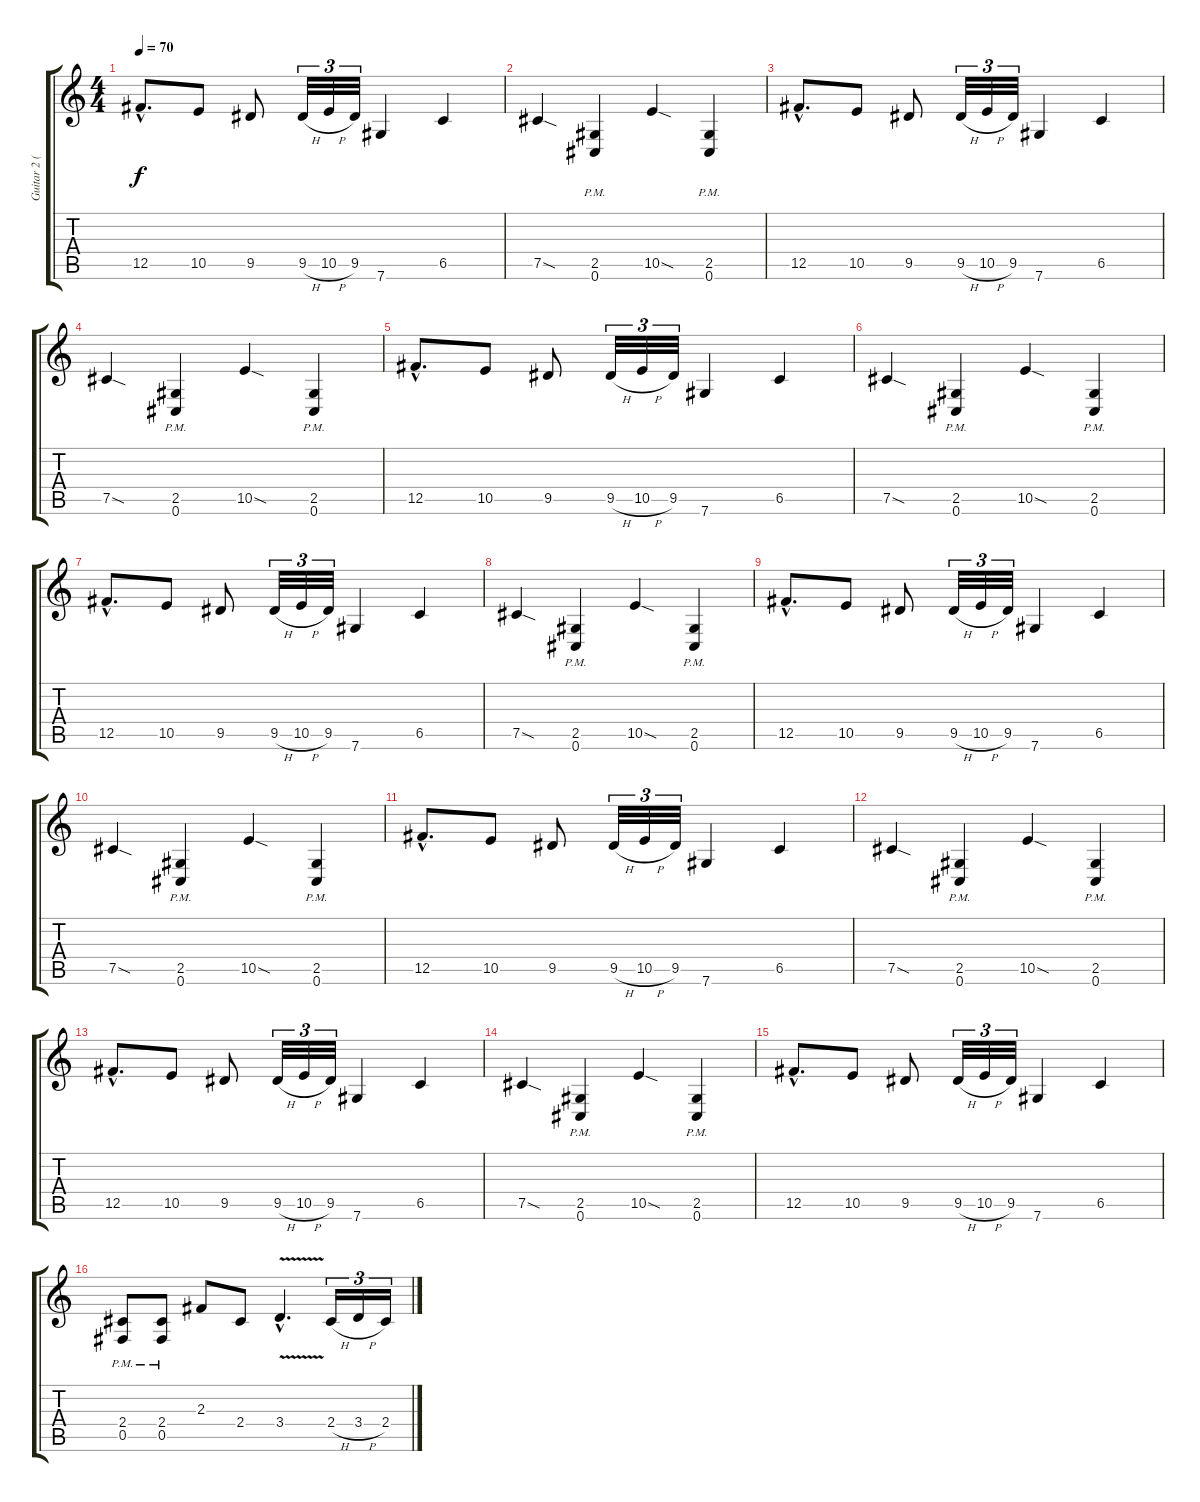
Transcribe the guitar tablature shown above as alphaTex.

\track ("Guitar 2 (Distortion)" "Guitar 2 (") {instrument distortionguitar}
\staff {score tabs}
\tuning (Db4 Ab3 E3 B2 Gb2 Db2) {hide}
\ts (4 4)
\tempo 70
\clef g2
\ks c
12.5{hac}.8{d dy f} 10.5.8 9.5.8 9.5{h}.32{tu (3 2)} 10.5{h}.32{tu (3 2)} 9.5.32{tu (3 2)} 7.6.4 6.5.4 |
7.5{sod}.4 (2.5{pm} 0.6{pm}).4 10.5{sod}.4 (2.5{pm} 0.6{pm}).4 |
12.5{hac}.8{d} 10.5.8 9.5.8 9.5{h}.32{tu (3 2)} 10.5{h}.32{tu (3 2)} 9.5.32{tu (3 2)} 7.6.4 6.5.4 |
7.5{sod}.4 (2.5{pm} 0.6{pm}).4 10.5{sod}.4 (2.5{pm} 0.6{pm}).4 |
12.5{hac}.8{d} 10.5.8 9.5.8 9.5{h}.32{tu (3 2)} 10.5{h}.32{tu (3 2)} 9.5.32{tu (3 2)} 7.6.4 6.5.4 |
7.5{sod}.4 (2.5{pm} 0.6{pm}).4 10.5{sod}.4 (2.5{pm} 0.6{pm}).4 |
12.5{hac}.8{d} 10.5.8 9.5.8 9.5{h}.32{tu (3 2)} 10.5{h}.32{tu (3 2)} 9.5.32{tu (3 2)} 7.6.4 6.5.4 |
7.5{sod}.4 (2.5{pm} 0.6{pm}).4 10.5{sod}.4 (2.5{pm} 0.6{pm}).4 |
12.5{hac}.8{d} 10.5.8 9.5.8 9.5{h}.32{tu (3 2)} 10.5{h}.32{tu (3 2)} 9.5.32{tu (3 2)} 7.6.4 6.5.4 |
7.5{sod}.4 (2.5{pm} 0.6{pm}).4 10.5{sod}.4 (2.5{pm} 0.6{pm}).4 |
12.5{hac}.8{d} 10.5.8 9.5.8 9.5{h}.32{tu (3 2)} 10.5{h}.32{tu (3 2)} 9.5.32{tu (3 2)} 7.6.4 6.5.4 |
7.5{sod}.4 (2.5{pm} 0.6{pm}).4 10.5{sod}.4 (2.5{pm} 0.6{pm}).4 |
12.5{hac}.8{d} 10.5.8 9.5.8 9.5{h}.32{tu (3 2)} 10.5{h}.32{tu (3 2)} 9.5.32{tu (3 2)} 7.6.4 6.5.4 |
7.5{sod}.4 (2.5{pm} 0.6{pm}).4 10.5{sod}.4 (2.5{pm} 0.6{pm}).4 |
12.5{hac}.8{d} 10.5.8 9.5.8 9.5{h}.32{tu (3 2)} 10.5{h}.32{tu (3 2)} 9.5.32{tu (3 2)} 7.6.4 6.5.4 |
(2.4{pm} 0.5{pm}).8 (2.4{pm} 0.5{pm}).8 2.3.8 2.4.8 3.4{v hac}.4{d} 2.4{h}.16{tu (3 2)} 3.4{h}.16{tu (3 2)} 2.4.16{tu (3 2)}
